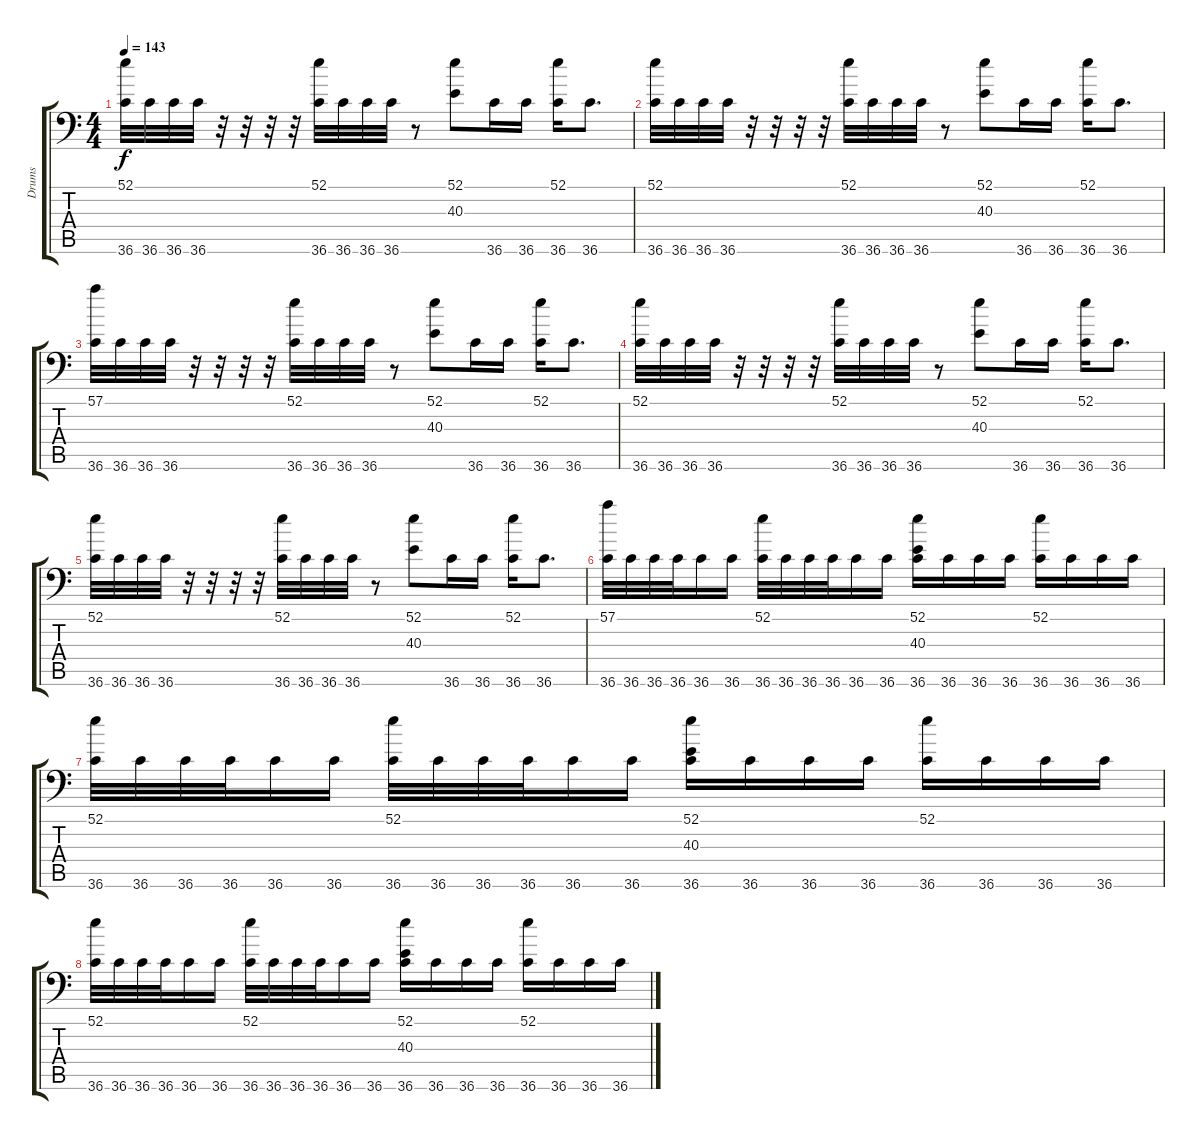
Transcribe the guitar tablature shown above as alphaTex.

\track ("Drums" "Drums") {instrument acousticgrandpiano}
\staff {score tabs}
\tuning (C-1 C-1 C-1 C-1 C-1 C-1) {hide}
\ts (4 4)
\tempo 143
\clef f4
\ks c
(52.1 36.6).32{dy f} 36.6.32 36.6.32 36.6.32 r.32 r.32 r.32 r.32 (52.1 36.6).32 36.6.32 36.6.32 36.6.32 r.8 (52.1 40.3).8 36.6.16 36.6.16 (52.1 36.6).16 36.6.8{d} |
(52.1 36.6).32 36.6.32 36.6.32 36.6.32 r.32 r.32 r.32 r.32 (52.1 36.6).32 36.6.32 36.6.32 36.6.32 r.8 (52.1 40.3).8 36.6.16 36.6.16 (52.1 36.6).16 36.6.8{d} |
(57.1 36.6).32 36.6.32 36.6.32 36.6.32 r.32 r.32 r.32 r.32 (52.1 36.6).32 36.6.32 36.6.32 36.6.32 r.8 (52.1 40.3).8 36.6.16 36.6.16 (52.1 36.6).16 36.6.8{d} |
(52.1 36.6).32 36.6.32 36.6.32 36.6.32 r.32 r.32 r.32 r.32 (52.1 36.6).32 36.6.32 36.6.32 36.6.32 r.8 (52.1 40.3).8 36.6.16 36.6.16 (52.1 36.6).16 36.6.8{d} |
(52.1 36.6).32 36.6.32 36.6.32 36.6.32 r.32 r.32 r.32 r.32 (52.1 36.6).32 36.6.32 36.6.32 36.6.32 r.8 (52.1 40.3).8 36.6.16 36.6.16 (52.1 36.6).16 36.6.8{d} |
(57.1 36.6).32 36.6.32 36.6.32 36.6.32 36.6.16 36.6.16 (52.1 36.6).32 36.6.32 36.6.32 36.6.32 36.6.16 36.6.16 (52.1 40.3 36.6).16 36.6.16 36.6.16 36.6.16 (52.1 36.6).16 36.6.16 36.6.16 36.6.16 |
(52.1 36.6).32 36.6.32 36.6.32 36.6.32 36.6.16 36.6.16 (52.1 36.6).32 36.6.32 36.6.32 36.6.32 36.6.16 36.6.16 (52.1 40.3 36.6).16 36.6.16 36.6.16 36.6.16 (52.1 36.6).16 36.6.16 36.6.16 36.6.16 |
(52.1 36.6).32 36.6.32 36.6.32 36.6.32 36.6.16 36.6.16 (52.1 36.6).32 36.6.32 36.6.32 36.6.32 36.6.16 36.6.16 (52.1 40.3 36.6).16 36.6.16 36.6.16 36.6.16 (52.1 36.6).16 36.6.16 36.6.16 36.6.16
